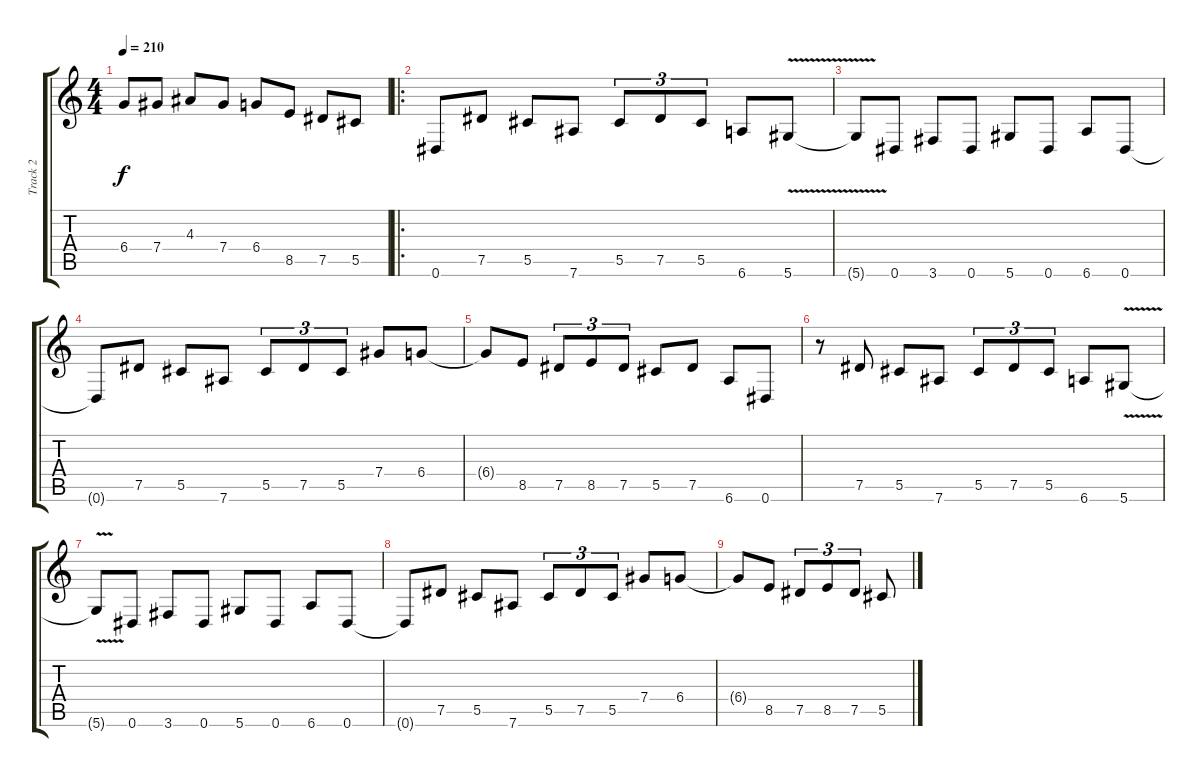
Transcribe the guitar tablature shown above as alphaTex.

\track ("Track 2" "Track 2") {instrument distortionguitar}
\staff {score tabs}
\tuning (Eb4 Bb3 Gb3 Db3 Ab2 Eb2) {hide}
\ts (4 4)
\tempo 210
\clef g2
\ks c
6.4.8{dy f} 7.4.8 4.3.8 7.4.8 6.4.8 8.5.8 7.5.8 5.5.8 |
\ro
0.6.8 7.5.8 5.5.8 7.6.8 5.5.8{tu (3 2)} 7.5.8{tu (3 2)} 5.5.8{tu (3 2)} 6.6.8 5.6{v}.8 |
5.6{v t}.8 0.6.8 3.6.8 0.6.8 5.6.8 0.6.8 6.6.8 0.6.8 |
0.6{t}.8 7.5.8 5.5.8 7.6.8 5.5.8{tu (3 2)} 7.5.8{tu (3 2)} 5.5.8{tu (3 2)} 7.4.8 6.4.8 |
6.4{t}.8 8.5.8 7.5.8{tu (3 2)} 8.5.8{tu (3 2)} 7.5.8{tu (3 2)} 5.5.8 7.5.8 6.6.8 0.6.8 |
r.8 7.5.8 5.5.8 7.6.8 5.5.8{tu (3 2)} 7.5.8{tu (3 2)} 5.5.8{tu (3 2)} 6.6.8 5.6{v}.8 |
5.6{v t}.8 0.6.8 3.6.8 0.6.8 5.6.8 0.6.8 6.6.8 0.6.8 |
0.6{t}.8 7.5.8 5.5.8 7.6.8 5.5.8{tu (3 2)} 7.5.8{tu (3 2)} 5.5.8{tu (3 2)} 7.4.8 6.4.8 |
6.4{t}.8 8.5.8 7.5.8{tu (3 2)} 8.5.8{tu (3 2)} 7.5.8{tu (3 2)} 5.5.8
